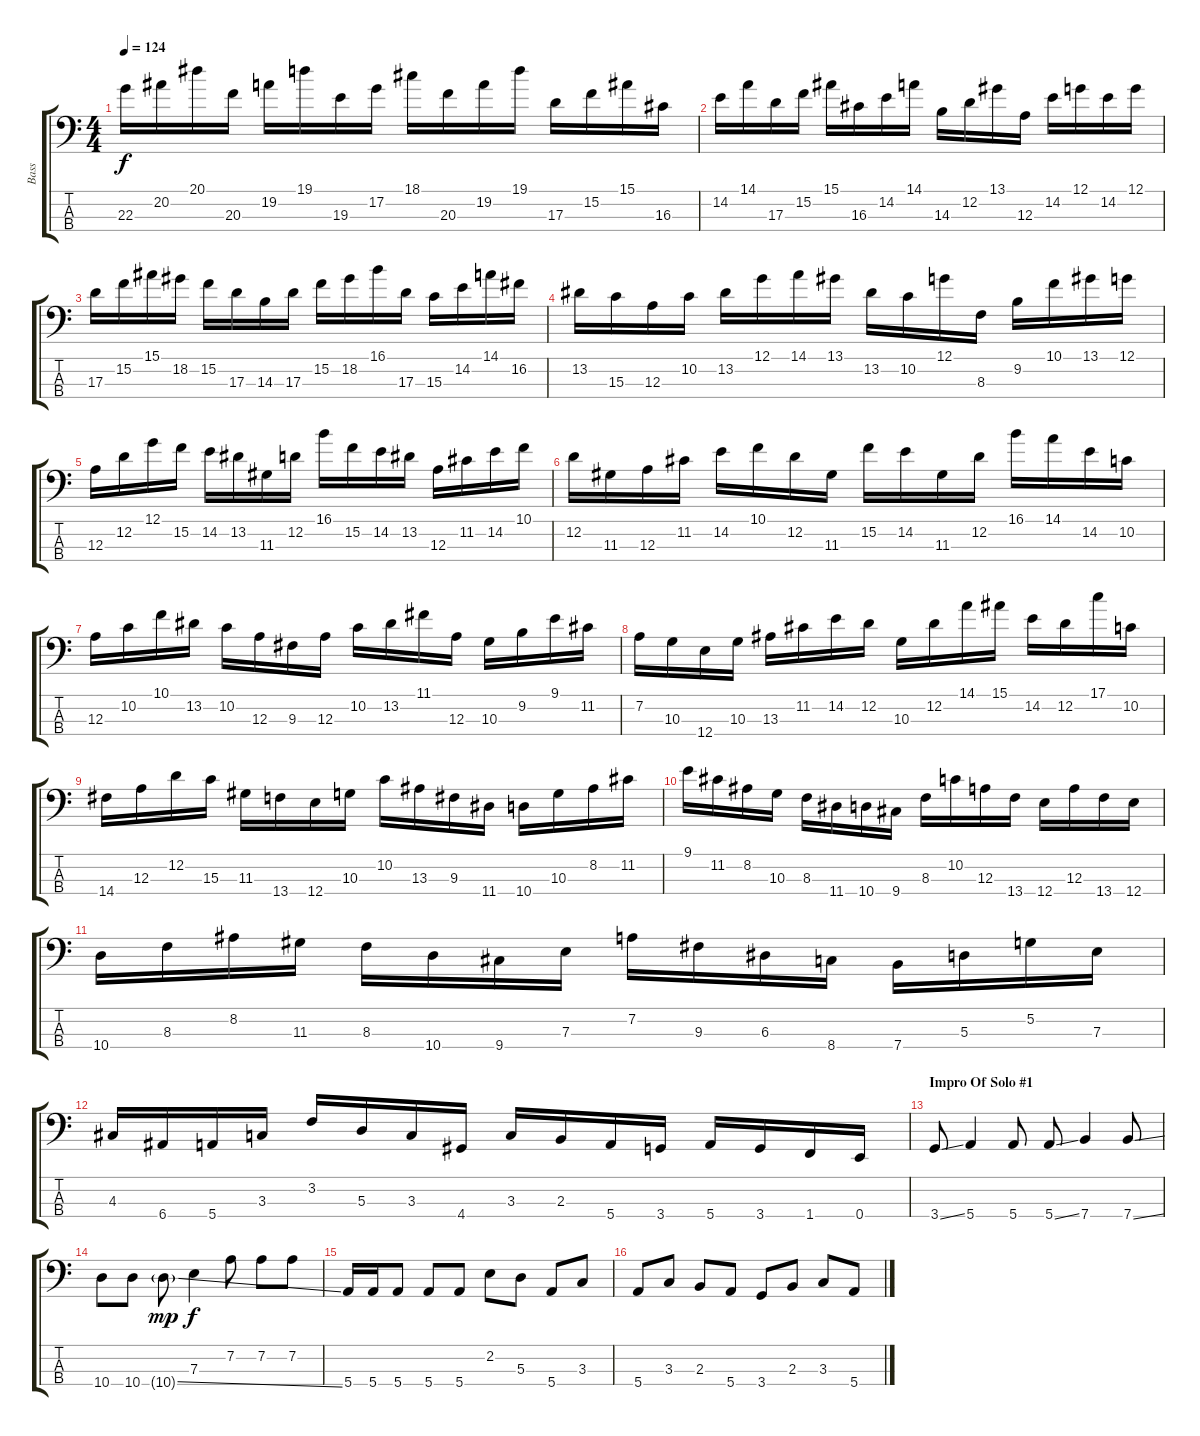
\track ("Bass" "Bass") {instrument electricbassfinger}
\staff {score tabs}
\tuning (G2 D2 A1 E1) {hide}
\ts (4 4)
\tempo 124
\clef f4
\ks c
22.3.16{dy f} 20.2.16 20.1.16 20.3.16 19.2.16 19.1.16 19.3.16 17.2.16 18.1.16 20.3.16 19.2.16 19.1.16 17.3.16 15.2.16 15.1.16 16.3.16 |
14.2.16 14.1.16 17.3.16 15.2.16 15.1.16 16.3.16 14.2.16 14.1.16 14.3.16 12.2.16 13.1.16 12.3.16 14.2.16 12.1.16 14.2.16 12.1.16 |
17.3.16 15.2.16 15.1.16 18.2.16 15.2.16 17.3.16 14.3.16 17.3.16 15.2.16 18.2.16 16.1.16 17.3.16 15.3.16 14.2.16 14.1.16 16.2.16 |
13.2.16 15.3.16 12.3.16 10.2.16 13.2.16 12.1.16 14.1.16 13.1.16 13.2.16 10.2.16 12.1.16 8.3.16 9.2.16 10.1.16 13.1.16 12.1.16 |
12.3.16 12.2.16 12.1.16 15.2.16 14.2.16 13.2.16 11.3.16 12.2.16 16.1.16 15.2.16 14.2.16 13.2.16 12.3.16 11.2.16 14.2.16 10.1.16 |
12.2.16 11.3.16 12.3.16 11.2.16 14.2.16 10.1.16 12.2.16 11.3.16 15.2.16 14.2.16 11.3.16 12.2.16 16.1.16 14.1.16 14.2.16 10.2.16 |
12.3.16 10.2.16 10.1.16 13.2.16 10.2.16 12.3.16 9.3.16 12.3.16 10.2.16 13.2.16 11.1.16 12.3.16 10.3.16 9.2.16 9.1.16 11.2.16 |
7.2.16 10.3.16 12.4.16 10.3.16 13.3.16 11.2.16 14.2.16 12.2.16 10.3.16 12.2.16 14.1.16 15.1.16 14.2.16 12.2.16 17.1.16 10.2.16 |
14.4.16 12.3.16 12.2.16 15.3.16 11.3.16 13.4.16 12.4.16 10.3.16 10.2.16 13.3.16 9.3.16 11.4.16 10.4.16 10.3.16 8.2.16 11.2.16 |
9.1.16 11.2.16 8.2.16 10.3.16 8.3.16 11.4.16 10.4.16 9.4.16 8.3.16 10.2.16 12.3.16 13.4.16 12.4.16 12.3.16 13.4.16 12.4.16 |
10.4.16 8.3.16 8.2.16 11.3.16 8.3.16 10.4.16 9.4.16 7.3.16 7.2.16 9.3.16 6.3.16 8.4.16 7.4.16 5.3.16 5.2.16 7.3.16 |
4.3.16 6.4.16 5.4.16 3.3.16 3.2.16 5.3.16 3.3.16 4.4.16 3.3.16 2.3.16 5.4.16 3.4.16 5.4.16 3.4.16 1.4.16 0.4.16 |
\section ("" "Impro Of Solo #1")
3.4{ss}.8 5.4.4 5.4.8 5.4{ss}.8 7.4.4 7.4{ss}.8 |
10.4.8 10.4.8 10.4{ss g}.8{dy mp} 7.3.4{dy f} 7.2.8 7.2.8 7.2.8 |
5.4.16 5.4.16 5.4.8 5.4.8 5.4.8 2.2.8 5.3.8 5.4.8 3.3.8 |
5.4.8 3.3.8 2.3.8 5.4.8 3.4.8 2.3.8 3.3.8 5.4.8
